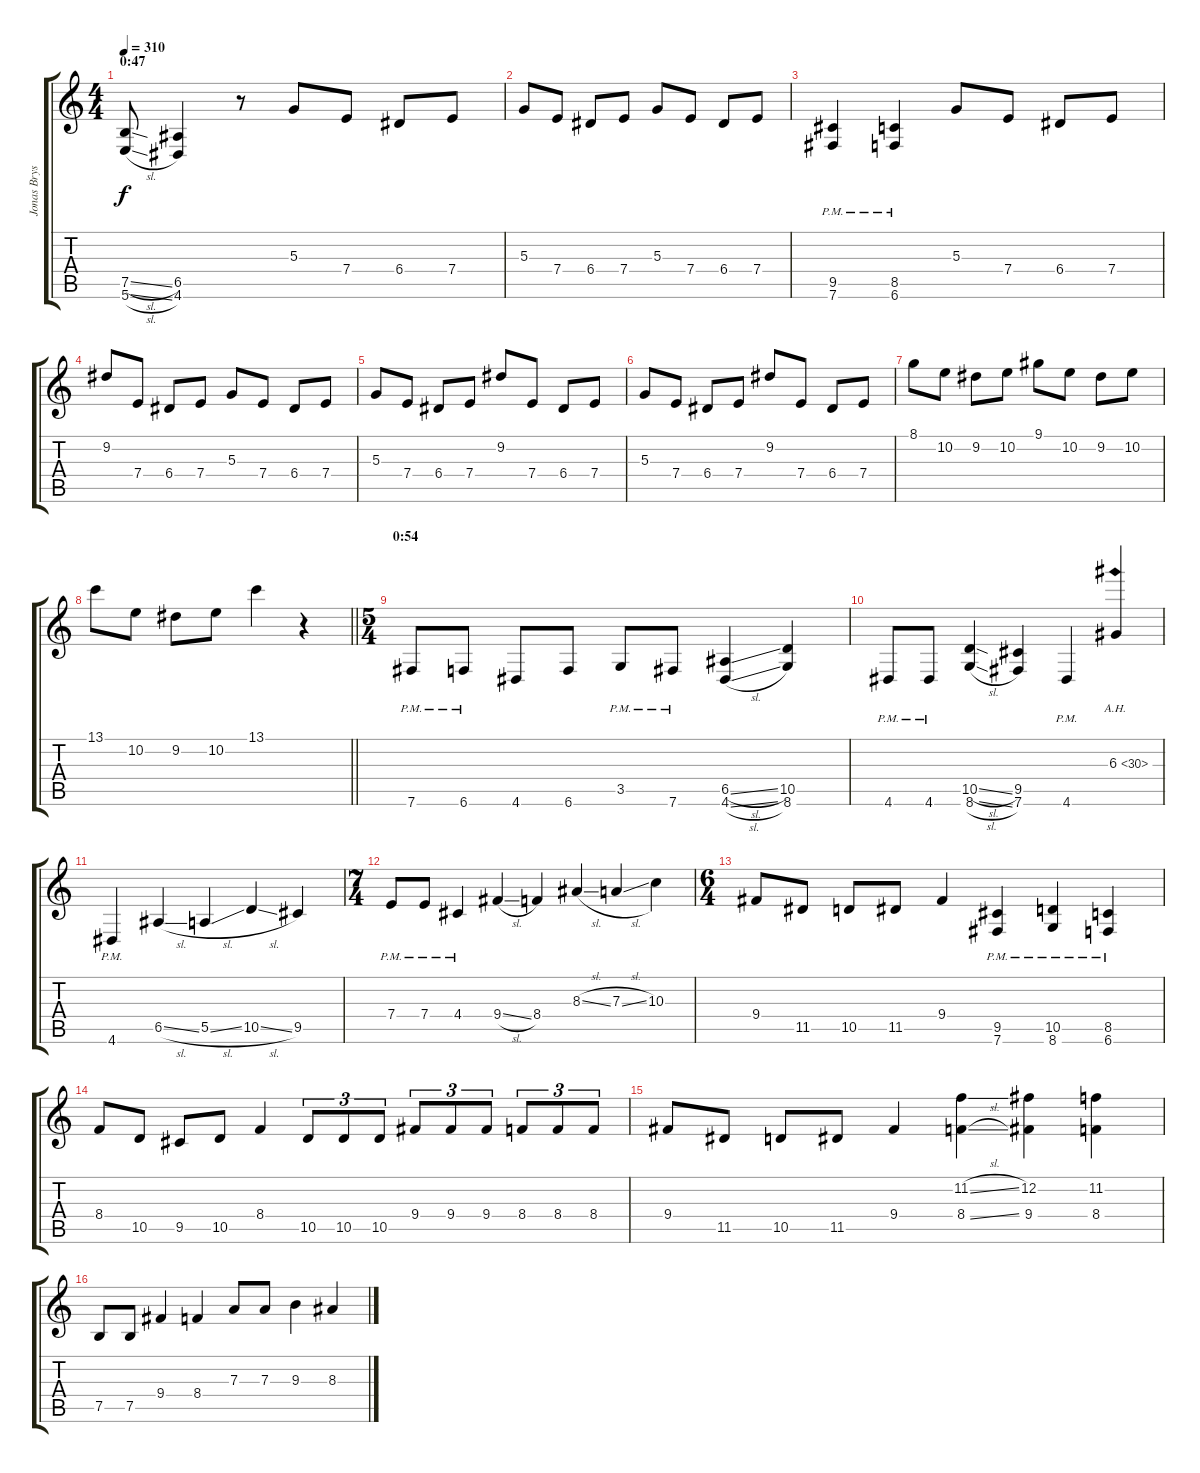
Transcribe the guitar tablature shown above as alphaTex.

\track ("Jonas Bryssling" "Jonas Brys") {instrument overdrivenguitar}
\staff {score tabs}
\tuning (B3 Gb3 D3 A2 E2 B1) {hide}
\ts (4 4)
\section ("" "0:47")
\tempo 310
\clef g2
\ks c
(7.5{sl} 5.6{sl}).8{dy f instrument overdrivenguitar} (6.5 4.6).4 r.8 5.3.8 7.4.8 6.4.8 7.4.8 |
5.3.8 7.4.8 6.4.8 7.4.8 5.3.8 7.4.8 6.4.8 7.4.8 |
(9.5{pm} 7.6{pm}).4 (8.5{pm} 6.6{pm}).4 5.3.8 7.4.8 6.4.8 7.4.8 |
9.2.8 7.4.8 6.4.8 7.4.8 5.3.8 7.4.8 6.4.8 7.4.8 |
5.3.8 7.4.8 6.4.8 7.4.8 9.2.8 7.4.8 6.4.8 7.4.8 |
5.3.8 7.4.8 6.4.8 7.4.8 9.2.8 7.4.8 6.4.8 7.4.8 |
8.1.8 10.2.8 9.2.8 10.2.8 9.1.8 10.2.8 9.2.8 10.2.8 |
\barLineRight lightlight
13.1.8 10.2.8 9.2.8 10.2.8 13.1.4 r.4 |
\ts (5 4)
\section ("" "0:54")
7.6{pm}.8 6.6{pm}.8 4.6.8 6.6.8 3.5{pm}.8 7.6{pm}.8 (6.5{sl} 4.6{sl}).4 (10.5 8.6).4 |
4.6{pm}.8 4.6{pm}.8 (10.5{sl} 8.6{sl}).4 (9.5 7.6).4 4.6{pm}.4 6.3{ah 24}.4 |
4.6{pm}.4 6.5{sl}.4 5.5{sl}.4 10.5{sl}.4 9.5.4 |
\ts (7 4)
7.4{pm}.8 7.4{pm}.8 4.4{pm}.4 9.4{sl}.4 8.4.4 8.3{sl}.4 7.3{sl}.4 10.3.4 |
\ts (6 4)
9.4.8 11.5.8 10.5.8 11.5.8 9.4.4 (9.5{pm} 7.6{pm}).4 (10.5{pm} 8.6{pm}).4 (8.5{pm} 6.6{pm}).4 |
8.4.8 10.5.8 9.5.8 10.5.8 8.4.4 10.5.8{tu (3 2)} 10.5.8{tu (3 2)} 10.5.8{tu (3 2)} 9.4.8{tu (3 2)} 9.4.8{tu (3 2)} 9.4.8{tu (3 2)} 8.4.8{tu (3 2)} 8.4.8{tu (3 2)} 8.4.8{tu (3 2)} |
9.4.8 11.5.8 10.5.8 11.5.8 9.4.4 (11.2{sl} 8.4{sl}).4 (12.2 9.4).4 (11.2 8.4).4 |
7.5.8 7.5.8 9.4.4 8.4.4 7.3.8 7.3.8 9.3.4 8.3.4
